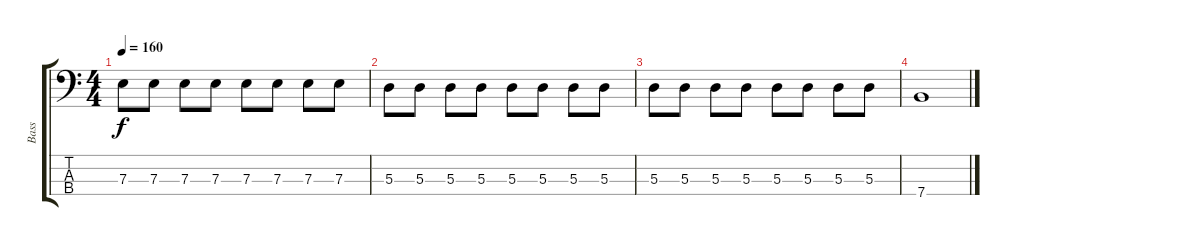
\track ("Bass" "Bass") {instrument electricbassfinger}
\staff {score tabs}
\tuning (G2 D2 A1 E1) {hide}
\ts (4 4)
\tempo 160
\clef f4
\ks c
7.3.8{dy f} 7.3.8 7.3.8 7.3.8 7.3.8 7.3.8 7.3.8 7.3.8 |
5.3.8 5.3.8 5.3.8 5.3.8 5.3.8 5.3.8 5.3.8 5.3.8 |
5.3.8 5.3.8 5.3.8 5.3.8 5.3.8 5.3.8 5.3.8 5.3.8 |
7.4.1
